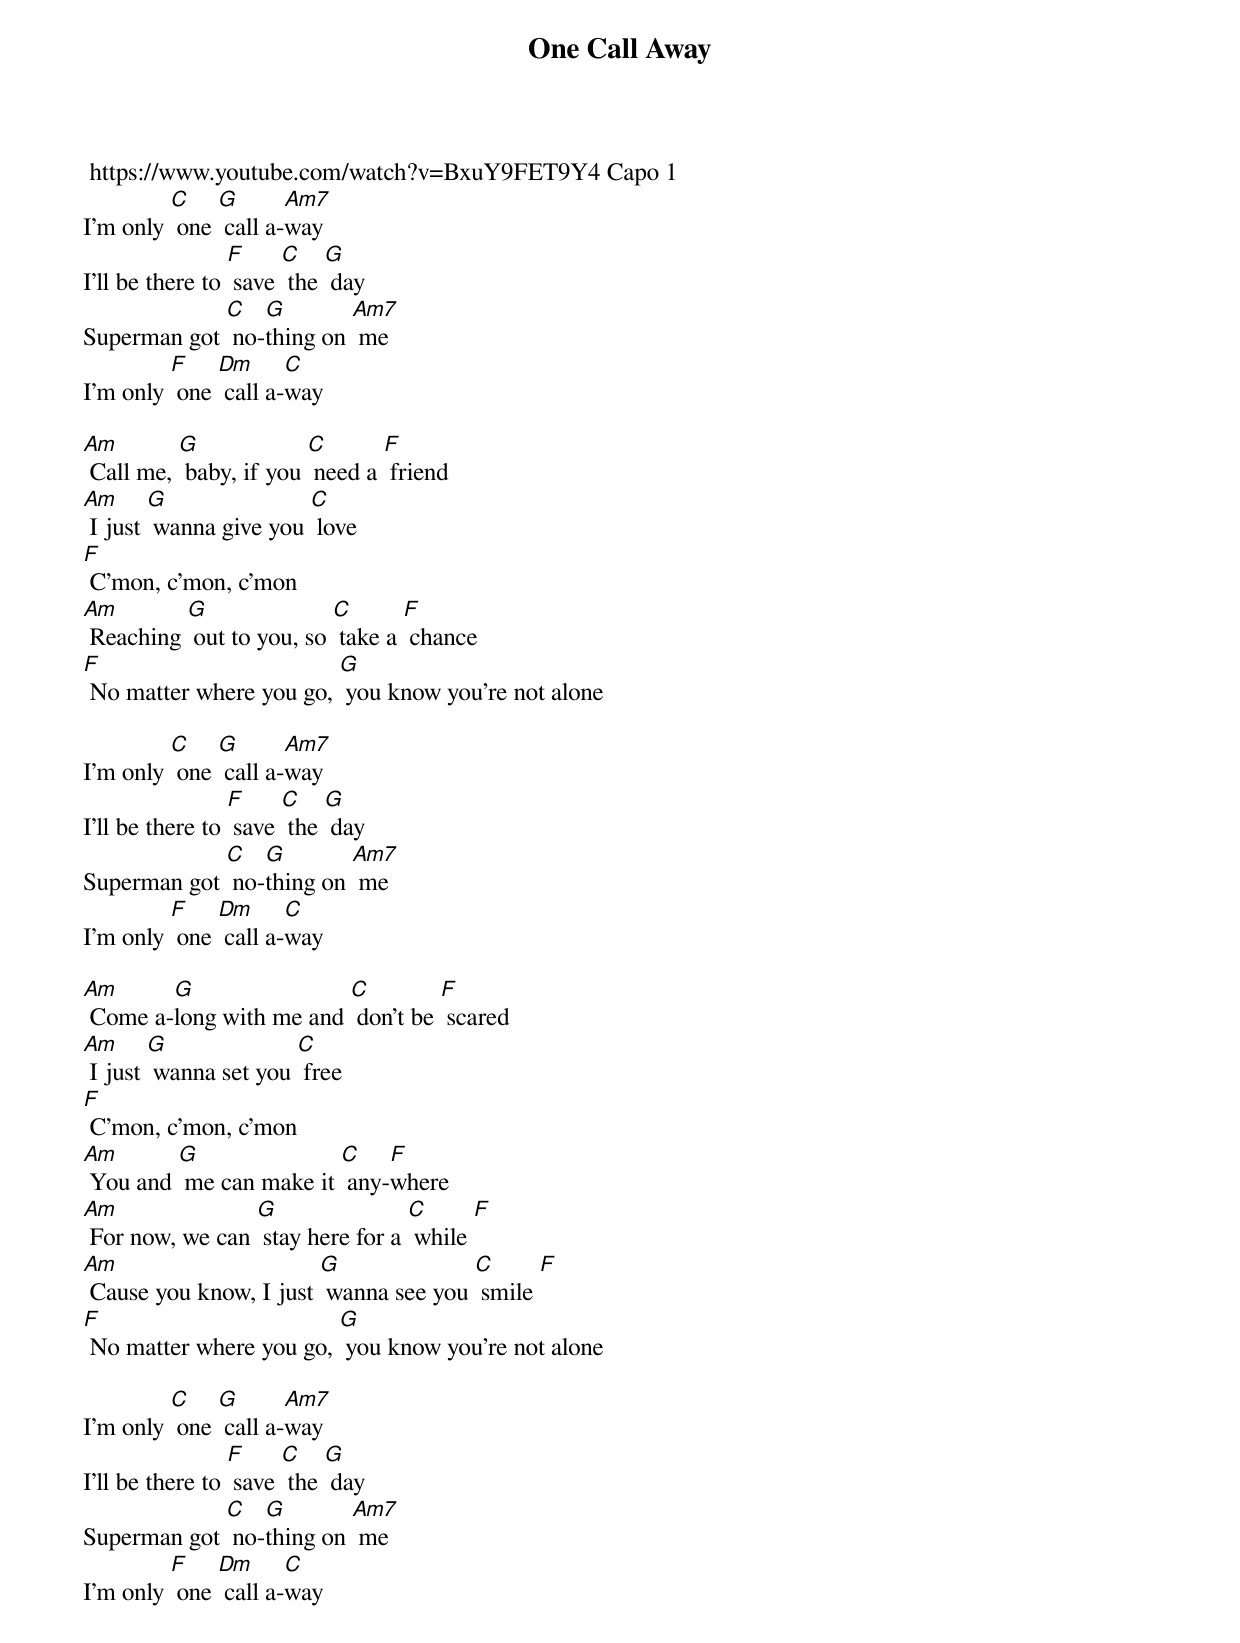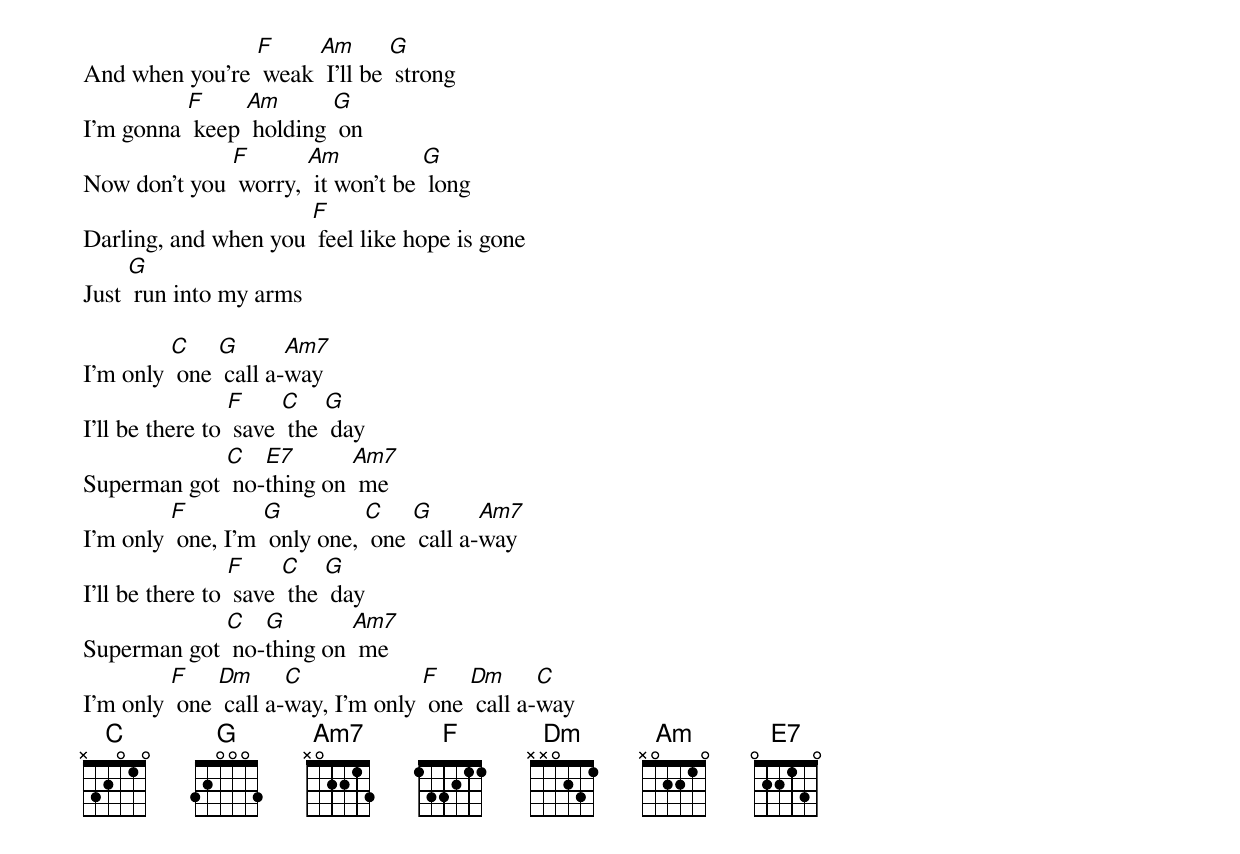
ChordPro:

{t: One Call Away}
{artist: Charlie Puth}
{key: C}
 https://www.youtube.com/watch?v=BxuY9FET9Y4 Capo 1
I'm only [C] one [G] call a-[Am7]way
I'll be there to [F] save [C] the [G] day
Superman got [C] no-[G]thing on [Am7] me
I'm only [F] one [Dm] call a-[C]way

[Am] Call me, [G] baby, if you [C] need a [F] friend
[Am] I just [G] wanna give you [C] love
[F] C'mon, c'mon, c'mon
[Am] Reaching [G] out to you, so [C] take a [F] chance
[F] No matter where you go, [G] you know you're not alone

I'm only [C] one [G] call a-[Am7]way
I'll be there to [F] save [C] the [G] day
Superman got [C] no-[G]thing on [Am7] me
I'm only [F] one [Dm] call a-[C]way

[Am] Come a-[G]long with me and [C] don't be [F] scared
[Am] I just [G] wanna set you [C] free
[F] C'mon, c'mon, c'mon
[Am] You and [G] me can make it [C] any-[F]where
[Am] For now, we can [G] stay here for a [C] while [F]
[Am] Cause you know, I just [G] wanna see you [C] smile [F]
[F] No matter where you go, [G] you know you're not alone

I'm only [C] one [G] call a-[Am7]way
I'll be there to [F] save [C] the [G] day
Superman got [C] no-[G]thing on [Am7] me
I'm only [F] one [Dm] call a-[C]way

And when you're [F] weak [Am] I'll be [G] strong
I'm gonna [F] keep [Am] holding [G] on
Now don't you [F] worry, [Am] it won't be [G] long
Darling, and when you [F] feel like hope is gone
Just [G] run into my arms

I'm only [C] one [G] call a-[Am7]way
I'll be there to [F] save [C] the [G] day
Superman got [C] no-[E7]thing on [Am7] me
I'm only [F] one, I'm [G] only one, [C] one [G] call a-[Am7]way
I'll be there to [F] save [C] the [G] day
Superman got [C] no-[G]thing on [Am7] me
I'm only [F] one [Dm] call a-[C]way, I'm only [F] one [Dm] call a-[C]way
